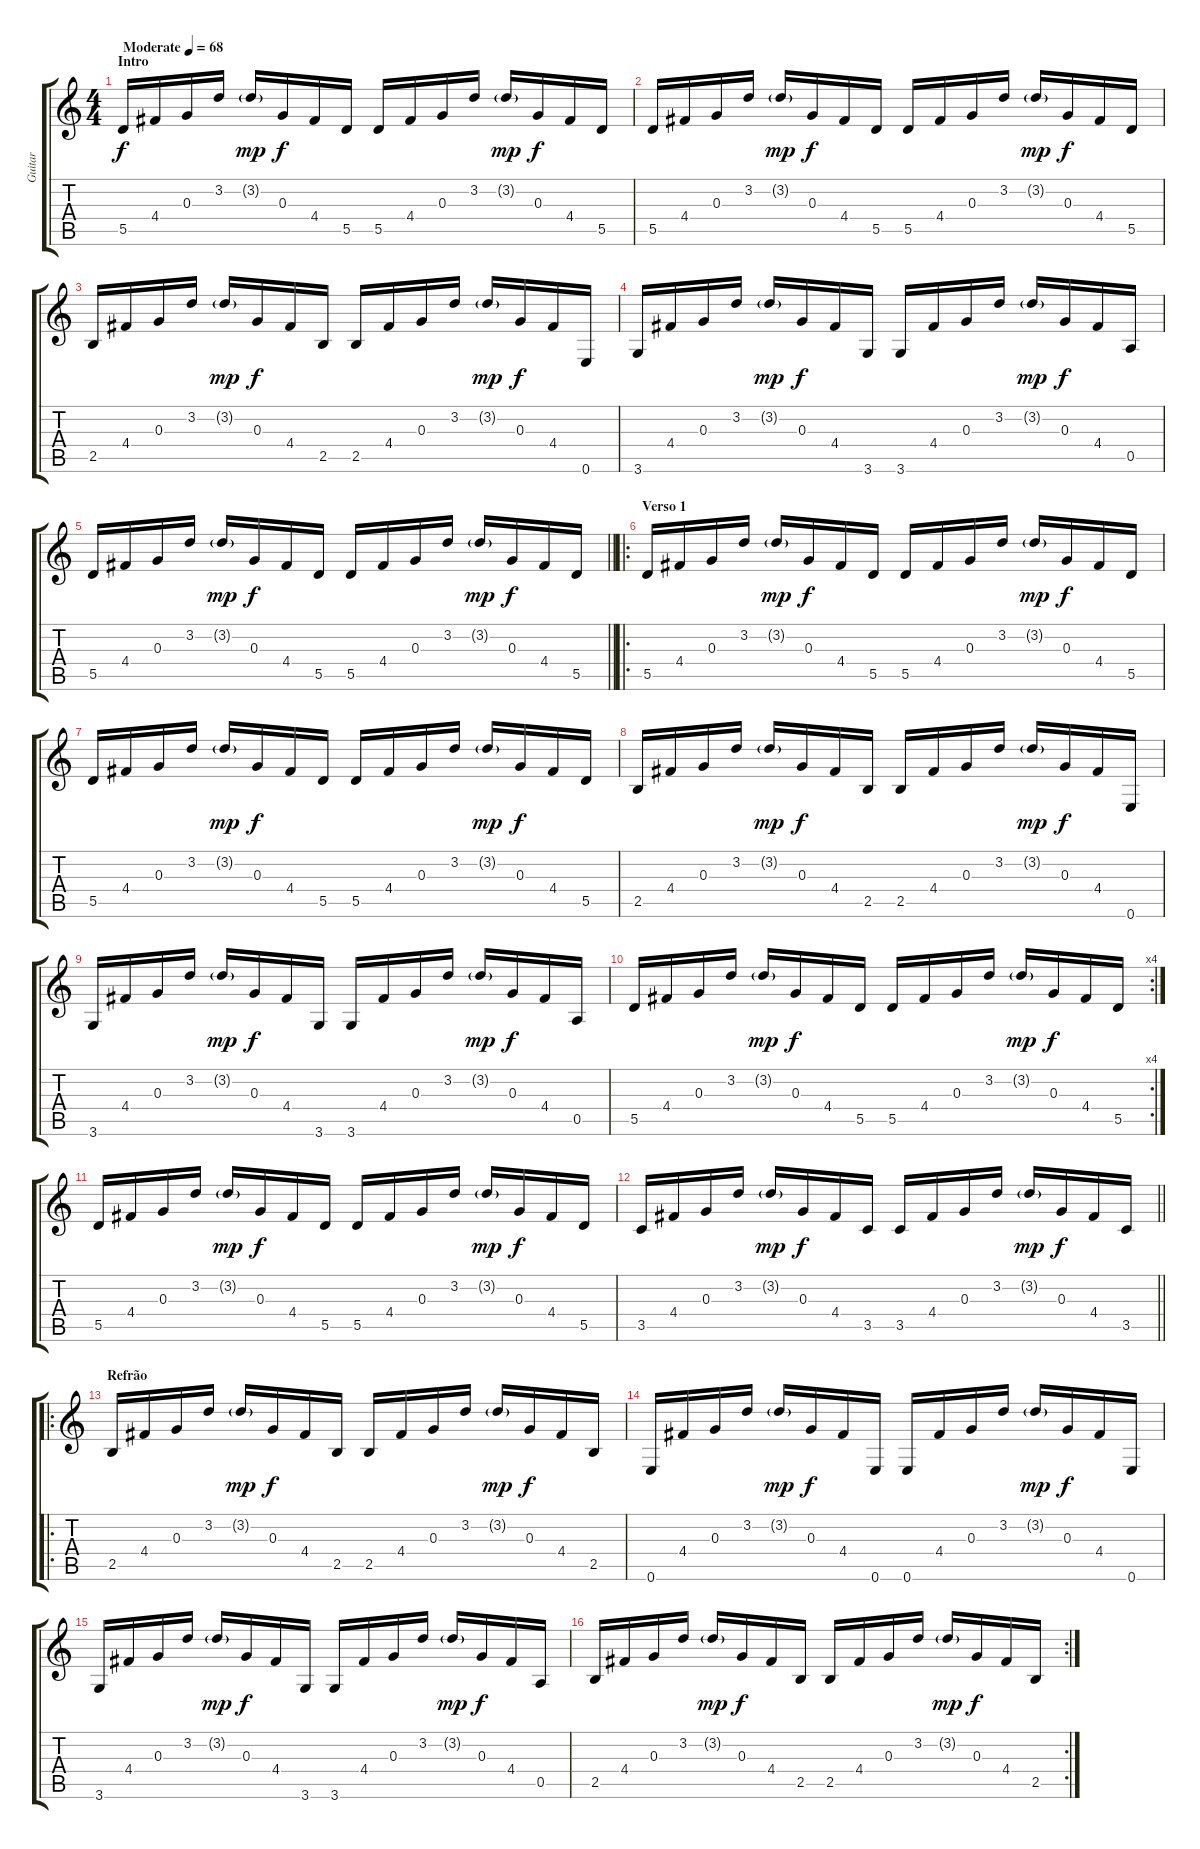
\track ("Guitar" "Guitar") {instrument acousticguitarsteel}
\staff {score tabs}
\tuning (E4 B3 G3 D3 A2 E2) {hide}
\ts (4 4)
\section ("" "Intro")
\tempo (68 "Moderate")
\clef g2
\ks c
5.5.16{dy f instrument acousticguitarsteel} 4.4.16 0.3.16 3.2.16 3.2{g}.16{dy mp} 0.3.16{dy f} 4.4.16 5.5.16 5.5.16 4.4.16 0.3.16 3.2.16 3.2{g}.16{dy mp} 0.3.16{dy f} 4.4.16 5.5.16 |
5.5.16 4.4.16 0.3.16 3.2.16 3.2{g}.16{dy mp} 0.3.16{dy f} 4.4.16 5.5.16 5.5.16 4.4.16 0.3.16 3.2.16 3.2{g}.16{dy mp} 0.3.16{dy f} 4.4.16 5.5.16 |
2.5.16 4.4.16 0.3.16 3.2.16 3.2{g}.16{dy mp} 0.3.16{dy f} 4.4.16 2.5.16 2.5.16 4.4.16 0.3.16 3.2.16 3.2{g}.16{dy mp} 0.3.16{dy f} 4.4.16 0.6.16 |
3.6.16 4.4.16 0.3.16 3.2.16 3.2{g}.16{dy mp} 0.3.16{dy f} 4.4.16 3.6.16 3.6.16 4.4.16 0.3.16 3.2.16 3.2{g}.16{dy mp} 0.3.16{dy f} 4.4.16 0.5.16 |
\barLineRight lightlight
5.5.16 4.4.16 0.3.16 3.2.16 3.2{g}.16{dy mp} 0.3.16{dy f} 4.4.16 5.5.16 5.5.16 4.4.16 0.3.16 3.2.16 3.2{g}.16{dy mp} 0.3.16{dy f} 4.4.16 5.5.16 |
\ro
\section ("" "Verso 1")
5.5.16 4.4.16 0.3.16 3.2.16 3.2{g}.16{dy mp} 0.3.16{dy f} 4.4.16 5.5.16 5.5.16 4.4.16 0.3.16 3.2.16 3.2{g}.16{dy mp} 0.3.16{dy f} 4.4.16 5.5.16 |
5.5.16 4.4.16 0.3.16 3.2.16 3.2{g}.16{dy mp} 0.3.16{dy f} 4.4.16 5.5.16 5.5.16 4.4.16 0.3.16 3.2.16 3.2{g}.16{dy mp} 0.3.16{dy f} 4.4.16 5.5.16 |
2.5.16 4.4.16 0.3.16 3.2.16 3.2{g}.16{dy mp} 0.3.16{dy f} 4.4.16 2.5.16 2.5.16 4.4.16 0.3.16 3.2.16 3.2{g}.16{dy mp} 0.3.16{dy f} 4.4.16 0.6.16 |
3.6.16 4.4.16 0.3.16 3.2.16 3.2{g}.16{dy mp} 0.3.16{dy f} 4.4.16 3.6.16 3.6.16 4.4.16 0.3.16 3.2.16 3.2{g}.16{dy mp} 0.3.16{dy f} 4.4.16 0.5.16 |
\rc 4
5.5.16 4.4.16 0.3.16 3.2.16 3.2{g}.16{dy mp} 0.3.16{dy f} 4.4.16 5.5.16 5.5.16 4.4.16 0.3.16 3.2.16 3.2{g}.16{dy mp} 0.3.16{dy f} 4.4.16 5.5.16 |
5.5.16 4.4.16 0.3.16 3.2.16 3.2{g}.16{dy mp} 0.3.16{dy f} 4.4.16 5.5.16 5.5.16 4.4.16 0.3.16 3.2.16 3.2{g}.16{dy mp} 0.3.16{dy f} 4.4.16 5.5.16 |
\barLineRight lightlight
3.5.16 4.4.16 0.3.16 3.2.16 3.2{g}.16{dy mp} 0.3.16{dy f} 4.4.16 3.5.16 3.5.16 4.4.16 0.3.16 3.2.16 3.2{g}.16{dy mp} 0.3.16{dy f} 4.4.16 3.5.16 |
\ro
\section ("" "Refrão")
2.5.16 4.4.16 0.3.16 3.2.16 3.2{g}.16{dy mp} 0.3.16{dy f} 4.4.16 2.5.16 2.5.16 4.4.16 0.3.16 3.2.16 3.2{g}.16{dy mp} 0.3.16{dy f} 4.4.16 2.5.16 |
0.6.16 4.4.16 0.3.16 3.2.16 3.2{g}.16{dy mp} 0.3.16{dy f} 4.4.16 0.6.16 0.6.16 4.4.16 0.3.16 3.2.16 3.2{g}.16{dy mp} 0.3.16{dy f} 4.4.16 0.6.16 |
3.6.16 4.4.16 0.3.16 3.2.16 3.2{g}.16{dy mp} 0.3.16{dy f} 4.4.16 3.6.16 3.6.16 4.4.16 0.3.16 3.2.16 3.2{g}.16{dy mp} 0.3.16{dy f} 4.4.16 0.5.16 |
\rc 2
2.5.16 4.4.16 0.3.16 3.2.16 3.2{g}.16{dy mp} 0.3.16{dy f} 4.4.16 2.5.16 2.5.16 4.4.16 0.3.16 3.2.16 3.2{g}.16{dy mp} 0.3.16{dy f} 4.4.16 2.5.16
